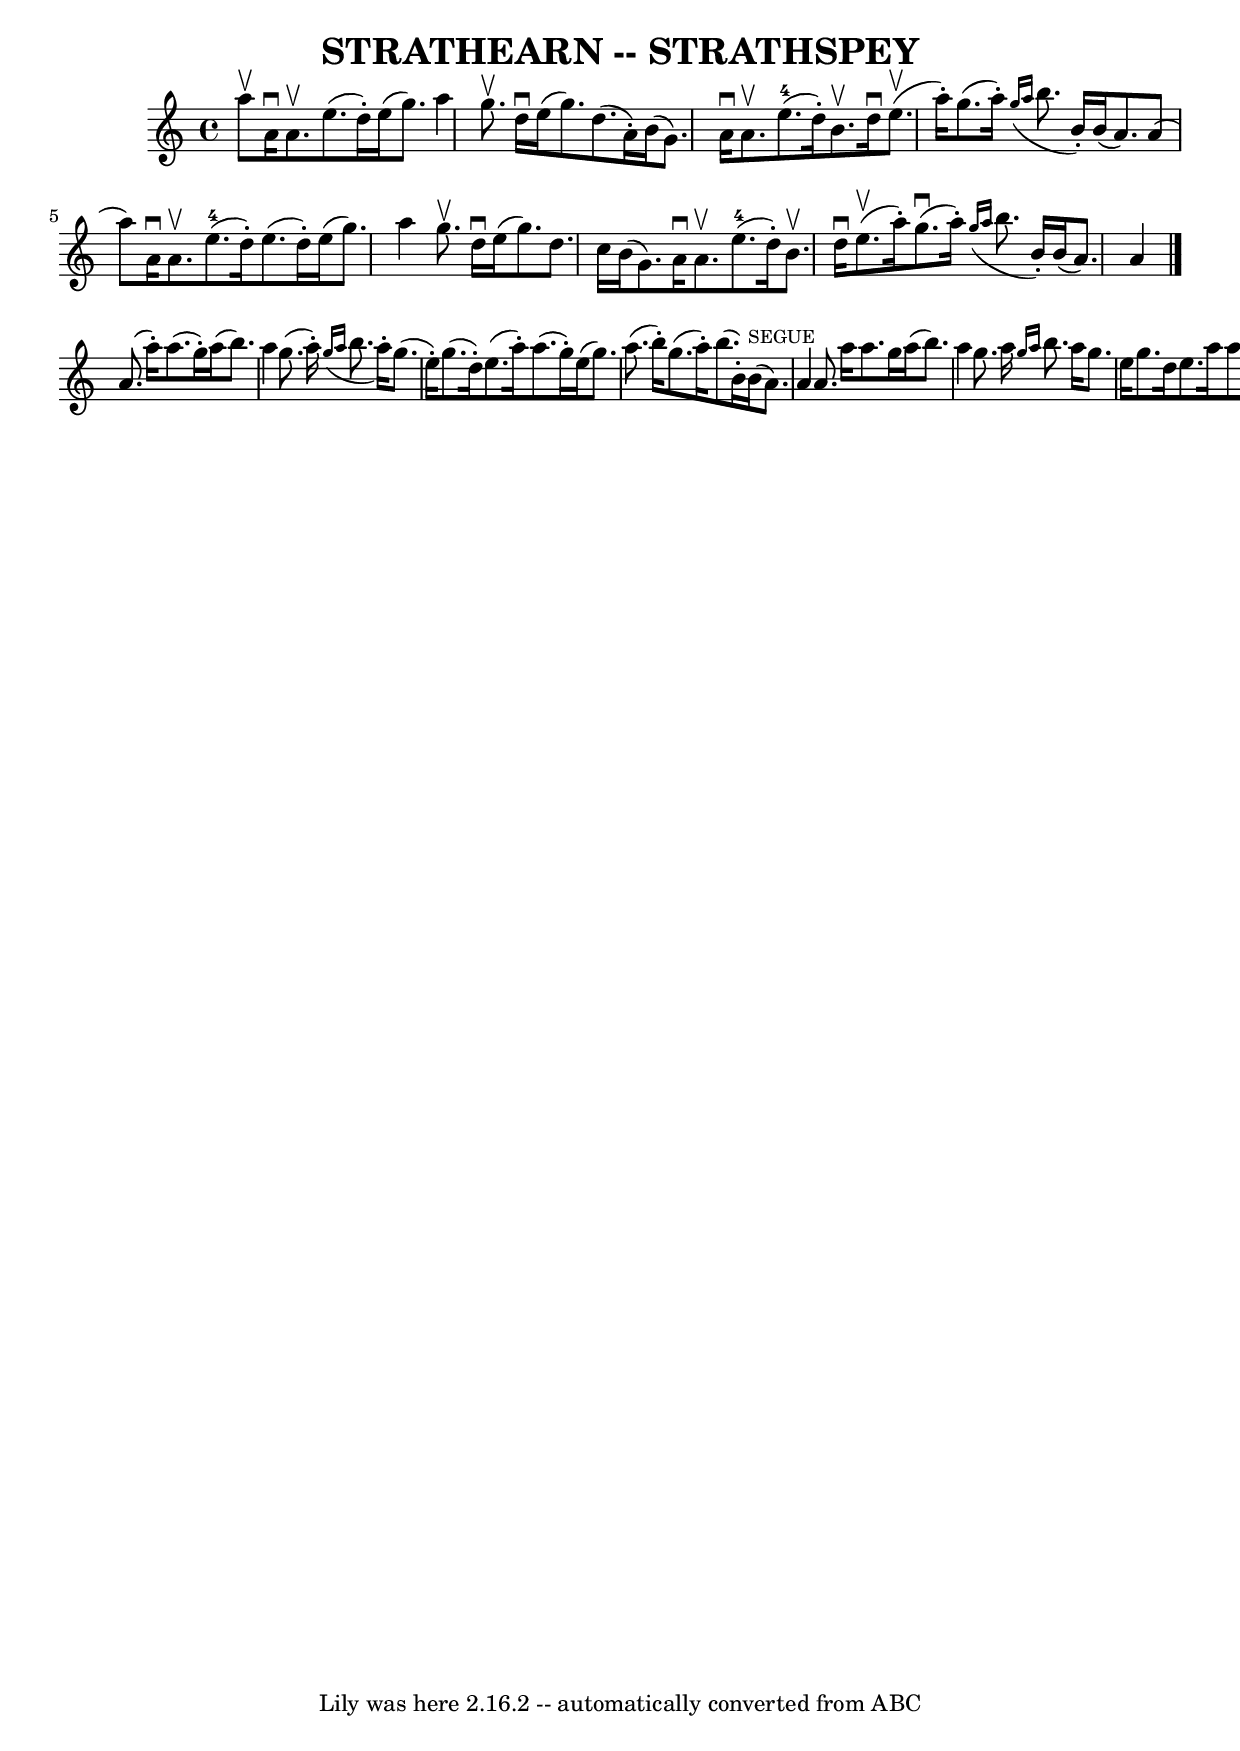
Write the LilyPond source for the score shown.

\version "2.16.2"
\include "Mammoth.ily"
\header {
  %% book = "Ryan's Mammoth Collection of Fiddle Tunes"
  crossRefNumber = "1"
  footnotes = ""
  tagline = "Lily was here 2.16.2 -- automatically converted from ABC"
  title = "STRATHEARN -- STRATHSPEY"

}
voicedefault =  {


  \override Staff.TimeSignature #'style = #'C
  \time 4/4 % %slurgraces 1
  
  \key a \minor
  a''8^\upbow   |
  a'16^\downbow a'8.^\upbow   
  e''8. (d''16 -.) e''16 (g''8.) a''4    |
  g''8.^\upbow  
  d''16^\downbow e''16 (g''8.) d''8. (a'16 -.) b'16 (g'8.  
  -)   |
  a'16^\downbow a'8.^\upbow e''8.-4(d''16 -.)   
  b'8.^\upbow d''16^\downbow e''8. (^\upbow a''16 -.)   |
  
  g''8. (a''16 -.)   \grace { g''16 (a''16  
			    } b''8. b'16 -.)   
  b'16 (a'8.) a'8 (a''8)   |
  a'16^\downbow a'8. 
  ^\upbow e''8.-4(d''16 -.) e''8. (d''16 -.) e''16 (g''8. 
  ) a''4    |
  g''8.^\upbow d''16^\downbow e''16 (g''8.)  
  d''8. c''16 b'16 (g'8.)   |
  a'16^\downbow a'8. 
  ^\upbow e''8.-4(d''16 -.) b'8.^\upbow d''16^\downbow     
  e''8. (^\upbow a''16 -.)   |
  g''8. (^\downbow a''16 -.)   
  \grace { g''16 (a''16  
	 } b''8. b'16 -.) b'16 (a'8.) a'4  
  \bar "|." a'8. (a''16 -.) a''8. (g''16 -.) a''16 (b''8.  
  -) a''4    |
  g''8. (a''16 -.)   \grace { g''16 (a''16  
			    }  
  b''8. a''16 -.) g''8. (e''16 -.) g''8. (d''16 -.)   
  |
  e''8. (a''16 -.) a''8. (g''16 -.) e''16 (g''8.  
  -) a''8. (b''16 -.)   |
  g''8. (a''16 -.) b''8. (b'16 
  -.) b'16^\segue(a'8.) a'4    |
  a'8. a''16    
  a''8. g''16 a''16 (b''8.) a''4    |
  g''8. a''16  
  \grace { g''16 a''16  
	 } b''8. a''16 g''8. e''16 g''8.    
  d''16    |
  e''8. a''16 a''8. g''16 e''16 (g''8.)   
  a''8. b''16 -.   |
  g''8. a''16 b''8. b'16 b'16 (a'8. 
  ) a'8    \bar "|."   

}

\score{
  <<

    \context Staff="default"
    {
      \voicedefault 
      
    }

  >>
  \layout {
    
  }
  \midi {
  }

}
